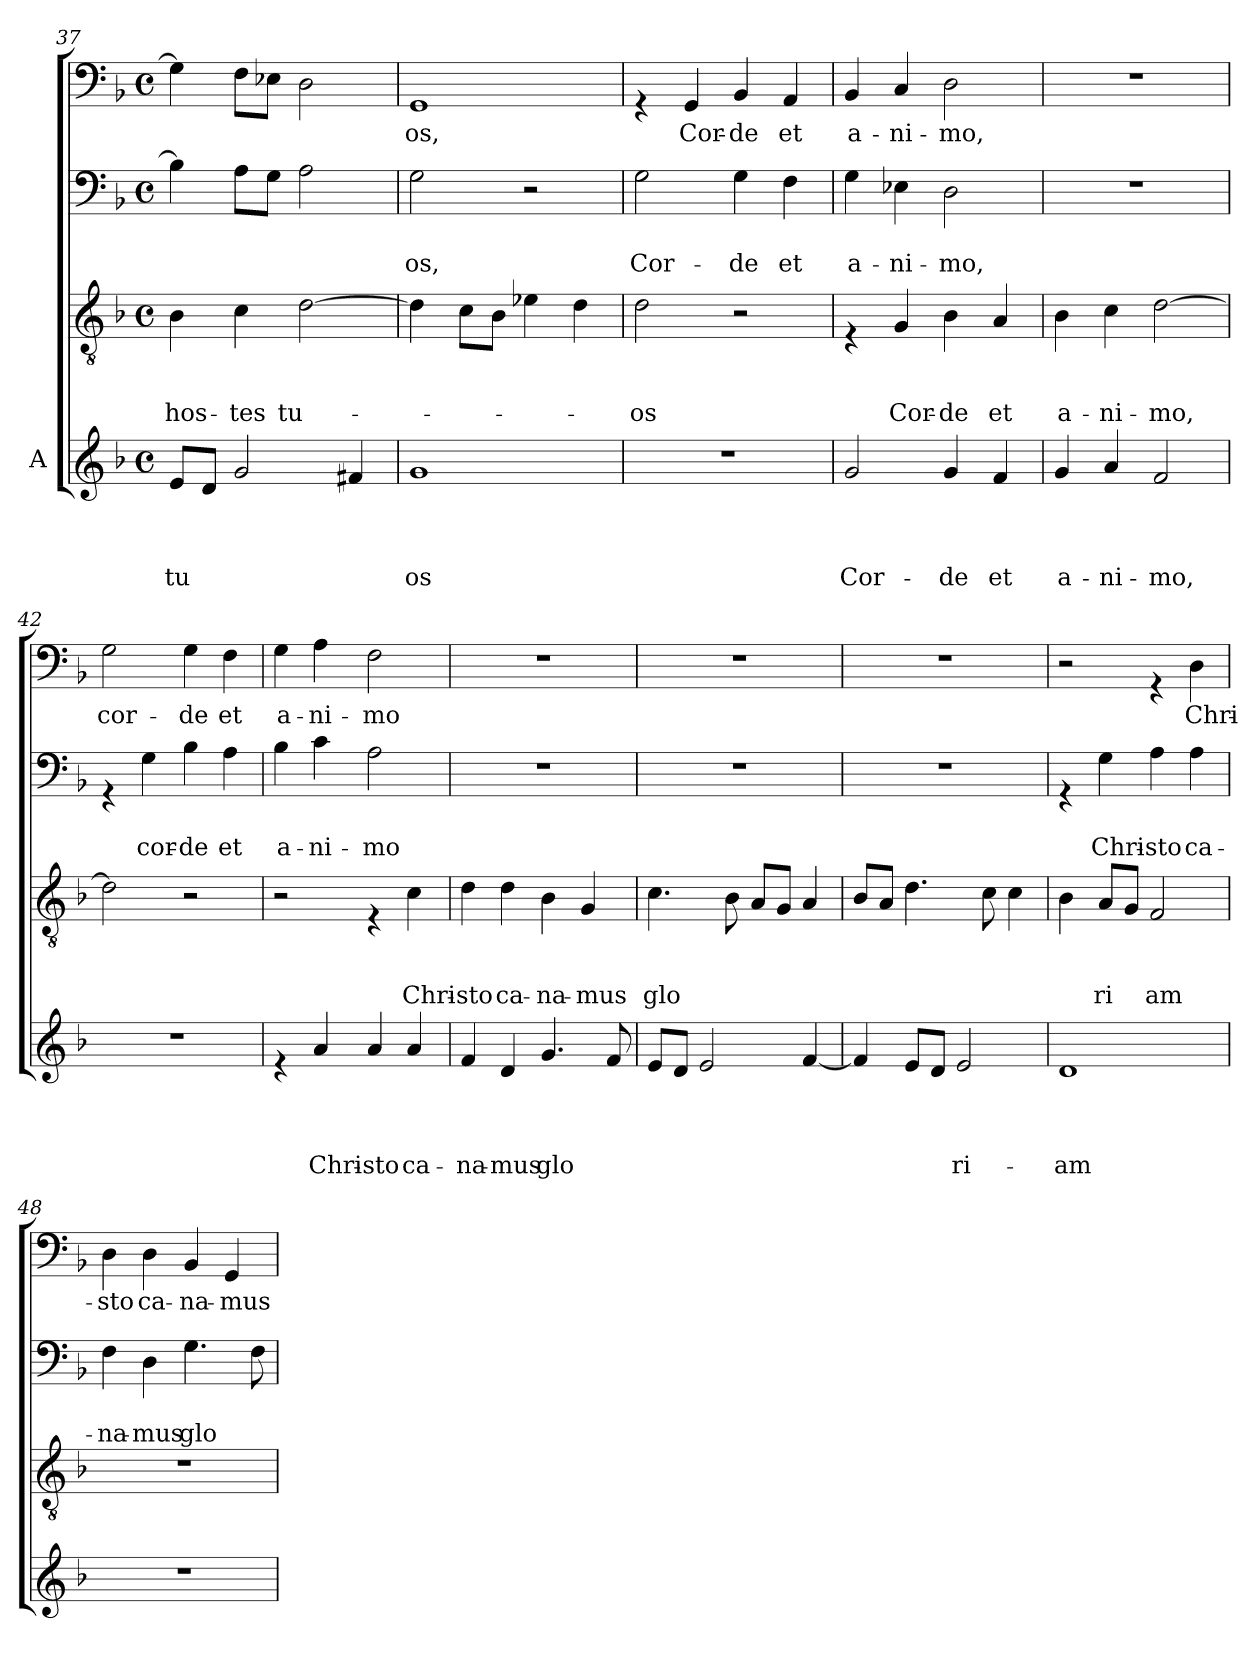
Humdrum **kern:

**kern	**text	**text	**text	**text	**kern	**text	**text	**text	**kern	**text	**text	**kern	**text
*part4	*part4	*part4	*part4	*part4	*part3	*part3	*part3	*part3	*part2	*part2	*part2	*part1	*part1
*staff4	*staff4	*staff4	*staff4	*staff4	*staff3	*staff3	*staff3	*staff3	*staff2	*staff2	*staff2	*staff1	*staff1
*I"A	*	*	*	*	*	*	*	*	*	*	*	*	*
*clefG2	*	*	*	*	*clefGv2	*	*	*	*clefF4	*	*	*clefF4	*
*k[b-]	*	*	*	*	*k[b-]	*	*	*	*k[b-]	*	*	*k[b-]	*
*F:	*	*	*	*	*F:	*	*	*	*F:	*	*	*F:	*
*M4/4	*	*	*	*	*M4/4	*	*	*	*M4/4	*	*	*M4/4	*
*met(c)	*	*	*	*	*met(c)	*	*	*	*met(c)	*	*	*met(c)	*
=37	=37	=37	=37	=37	=37	=37	=37	=37	=37	=37	=37	=37	=37
!	!	!	!	!LO:LY:b	!	!	!	!LO:LY:b	!	!	!	!	!
8e/L	.	.	.	tu	4B-\	.	.	hos-	4B-\]	.	.	4G\]	.
8d/J	.	.	.	.	.	.	.	.	.	.	.	.	.
!	!	!	!	!	!	!	!	!LO:LY:b	!	!	!	!	!
2g/	.	.	.	.	4c\	.	.	-tes	8A\L	.	.	8F\L	.
.	.	.	.	.	.	.	.	.	8G\J	.	.	8E-X\J	.
!	!	!	!	!	!	!	!	!LO:LY:b	!	!	!	!	!
.	.	.	.	.	[>2d\	.	.	tu-	2A\	.	.	2D\	.
4f#X/	.	.	.	.	.	.	.	.	.	.	.	.	.
!!LO:LB:g=z
=38	=38	=38	=38	=38	=38	=38	=38	=38	=38	=38	=38	=38	=38
!	!	!	!	!LO:LY:b	!	!	!	!	!	!	!LO:LY:b	!	!LO:LY:b
1g	.	.	.	os	4d\]	.	.	.	2G\	.	os,	1GG	-os,
.	.	.	.	.	8c\L	.	.	.	.	.	.	.	.
.	.	.	.	.	8B-\J	.	.	.	.	.	.	.	.
.	.	.	.	.	4e-X\	.	.	.	2r	.	.	.	.
.	.	.	.	.	4d\	.	.	.	.	.	.	.	.
=39	=39	=39	=39	=39	=39	=39	=39	=39	=39	=39	=39	=39	=39
!	!	!	!	!	!	!	!	!LO:LY:b	!	!	!LO:LY:b	!	!
1r	.	.	.	.	2d\	.	.	-os	2G\	.	Cor-	4rGG	.
!	!	!	!	!	!	!	!	!	!	!	!	!	!LO:LY:b
.	.	.	.	.	.	.	.	.	.	.	.	4GG/	Cor-
!	!	!	!	!	!	!	!	!	!	!	!LO:LY:b	!	!LO:LY:b
.	.	.	.	.	2r	.	.	.	4G\	.	-de	4BB-/	-de
!	!	!	!	!	!	!	!	!	!	!	!LO:LY:b	!	!LO:LY:b
.	.	.	.	.	.	.	.	.	4F\	.	et	4AA/	et
=40	=40	=40	=40	=40	=40	=40	=40	=40	=40	=40	=40	=40	=40
!	!	!	!	!LO:LY:b	!	!	!	!	!	!	!LO:LY:b	!	!LO:LY:b
2g/	.	.	.	Cor-	4rE	.	.	.	4G\	.	a-	4BB-/	a-
!	!	!	!	!	!	!	!	!LO:LY:b	!	!	!LO:LY:b	!	!LO:LY:b
.	.	.	.	.	4G/	.	.	Cor-	4E-X\	.	-ni-	4C/	-ni-
!	!	!	!	!LO:LY:b	!	!	!	!LO:LY:b	!	!	!LO:LY:b	!	!LO:LY:b
4g/	.	.	.	-de	4B-\	.	.	-de	2D\	.	-mo,	2D\	-mo,
!	!	!	!	!LO:LY:b	!	!	!	!LO:LY:b	!	!	!	!	!
4f/	.	.	.	et	4A/	.	.	et	.	.	.	.	.
=41	=41	=41	=41	=41	=41	=41	=41	=41	=41	=41	=41	=41	=41
!	!	!	!	!LO:LY:b	!	!	!	!LO:LY:b	!	!	!	!	!
4g/	.	.	.	a-	4B-\	.	.	a-	1r	.	.	1r	.
!	!	!	!	!LO:LY:b	!	!	!	!LO:LY:b	!	!	!	!	!
4a/	.	.	.	-ni-	4c\	.	.	-ni-	.	.	.	.	.
!	!	!	!	!LO:LY:b	!	!	!	!LO:LY:b	!	!	!	!	!
2f/	.	.	.	-mo,	[>2d\	.	.	-mo,	.	.	.	.	.
=42	=42	=42	=42	=42	=42	=42	=42	=42	=42	=42	=42	=42	=42
!	!	!	!	!	!	!	!	!	!	!	!	!	!LO:LY:b
1r	.	.	.	.	2d\]	.	.	.	4rGG	.	.	2G\	cor-
!	!	!	!	!	!	!	!	!	!	!	!LO:LY:b	!	!
.	.	.	.	.	.	.	.	.	4G\	.	cor-	.	.
!	!	!	!	!	!	!	!	!	!	!	!LO:LY:b	!	!LO:LY:b
.	.	.	.	.	2r	.	.	.	4B-\	.	-de	4G\	-de
!	!	!	!	!	!	!	!	!	!	!	!LO:LY:b	!	!LO:LY:b
.	.	.	.	.	.	.	.	.	4A\	.	et	4F\	et
!!LO:PB:g=z
=43	=43	=43	=43	=43	=43	=43	=43	=43	=43	=43	=43	=43	=43
!	!	!	!	!	!	!	!	!	!	!	!LO:LY:b	!	!LO:LY:b
4re	.	.	.	.	2r	.	.	.	4B-\	.	a-	4G\	a-
!	!	!	!	!LO:LY:b	!	!	!	!	!	!	!LO:LY:b	!	!LO:LY:b
4a/	.	.	.	Chri-	.	.	.	.	4c\	.	-ni-	4A\	-ni-
!	!	!	!	!LO:LY:b	!	!	!	!	!	!	!LO:LY:b	!	!LO:LY:b
4a/	.	.	.	-sto	4rE	.	.	.	2A\	.	-mo	2F\	-mo
!	!	!	!	!LO:LY:b	!	!	!	!LO:LY:b	!	!	!	!	!
4a/	.	.	.	ca-	4c\	.	.	Chri-	.	.	.	.	.
=44	=44	=44	=44	=44	=44	=44	=44	=44	=44	=44	=44	=44	=44
!	!	!	!	!LO:LY:b	!	!	!	!LO:LY:b	!	!	!	!	!
4f/	.	.	.	-na-	4d\	.	.	-sto	1r	.	.	1r	.
!	!	!	!	!LO:LY:b	!	!	!	!LO:LY:b	!	!	!	!	!
4d/	.	.	.	-mus	4d\	.	.	ca-	.	.	.	.	.
!	!	!	!	!LO:LY:b	!	!	!	!LO:LY:b	!	!	!	!	!
4.g/	.	.	.	glo	4B-\	.	.	-na-	.	.	.	.	.
!	!	!	!	!	!	!	!	!LO:LY:b	!	!	!	!	!
.	.	.	.	.	4G/	.	.	-mus	.	.	.	.	.
8f/	.	.	.	.	.	.	.	.	.	.	.	.	.
=45	=45	=45	=45	=45	=45	=45	=45	=45	=45	=45	=45	=45	=45
!	!	!	!	!	!	!	!	!LO:LY:b	!	!	!	!	!
8e/L	.	.	.	.	4.c\	.	.	glo	1r	.	.	1r	.
8d/J	.	.	.	.	.	.	.	.	.	.	.	.	.
2e/	.	.	.	.	.	.	.	.	.	.	.	.	.
.	.	.	.	.	8B-\	.	.	.	.	.	.	.	.
.	.	.	.	.	8A/L	.	.	.	.	.	.	.	.
.	.	.	.	.	8G/J	.	.	.	.	.	.	.	.
[<4f/	.	.	.	.	4A/	.	.	.	.	.	.	.	.
=46	=46	=46	=46	=46	=46	=46	=46	=46	=46	=46	=46	=46	=46
4f/]	.	.	.	.	8B-/L	.	.	.	1r	.	.	1r	.
.	.	.	.	.	8A/J	.	.	.	.	.	.	.	.
8e/L	.	.	.	.	4.d\	.	.	.	.	.	.	.	.
8d/J	.	.	.	.	.	.	.	.	.	.	.	.	.
!	!	!	!	!LO:LY:b	!	!	!	!	!	!	!	!	!
2e/	.	.	.	ri-	.	.	.	.	.	.	.	.	.
.	.	.	.	.	8c\	.	.	.	.	.	.	.	.
.	.	.	.	.	4c\	.	.	.	.	.	.	.	.
=47	=47	=47	=47	=47	=47	=47	=47	=47	=47	=47	=47	=47	=47
!	!	!	!	!LO:LY:b	!	!	!	!	!	!	!	!	!
1d	.	.	.	-am	4B-\	.	.	.	4rGG	.	.	2r	.
!	!	!	!	!	!	!	!	!LO:LY:b	!	!	!LO:LY:b	!	!
.	.	.	.	.	8A/L	.	.	ri	4G\	.	Chri-	.	.
.	.	.	.	.	8G/J	.	.	.	.	.	.	.	.
!	!	!	!	!	!	!	!	!LO:LY:b	!	!	!LO:LY:b	!	!
.	.	.	.	.	2F/	.	.	am	4A\	.	-sto	4rGG	.
!	!	!	!	!	!	!	!	!	!	!	!LO:LY:b	!	!LO:LY:b
.	.	.	.	.	.	.	.	.	4A\	.	ca-	4D\	Chri-
!!LO:LB:g=z
=48	=48	=48	=48	=48	=48	=48	=48	=48	=48	=48	=48	=48	=48
!	!	!	!	!	!	!	!	!	!	!	!LO:LY:b	!	!LO:LY:b
1r	.	.	.	.	1r	.	.	.	4F\	.	-na-	4D\	-sto
!	!	!	!	!	!	!	!	!	!	!	!LO:LY:b	!	!LO:LY:b
.	.	.	.	.	.	.	.	.	4D\	.	-mus	4D\	ca-
!	!	!	!	!	!	!	!	!	!	!	!LO:LY:b	!	!LO:LY:b
.	.	.	.	.	.	.	.	.	4.G\	.	glo	4BB-/	-na-
!	!	!	!	!	!	!	!	!	!	!	!	!	!LO:LY:b
.	.	.	.	.	.	.	.	.	.	.	.	4GG/	-mus
.	.	.	.	.	.	.	.	.	8F\	.	.	.	.
=	=	=	=	=	=	=	=	=	=	=	=	=	=
*-	*-	*-	*-	*-	*-	*-	*-	*-	*-	*-	*-	*-	*-
